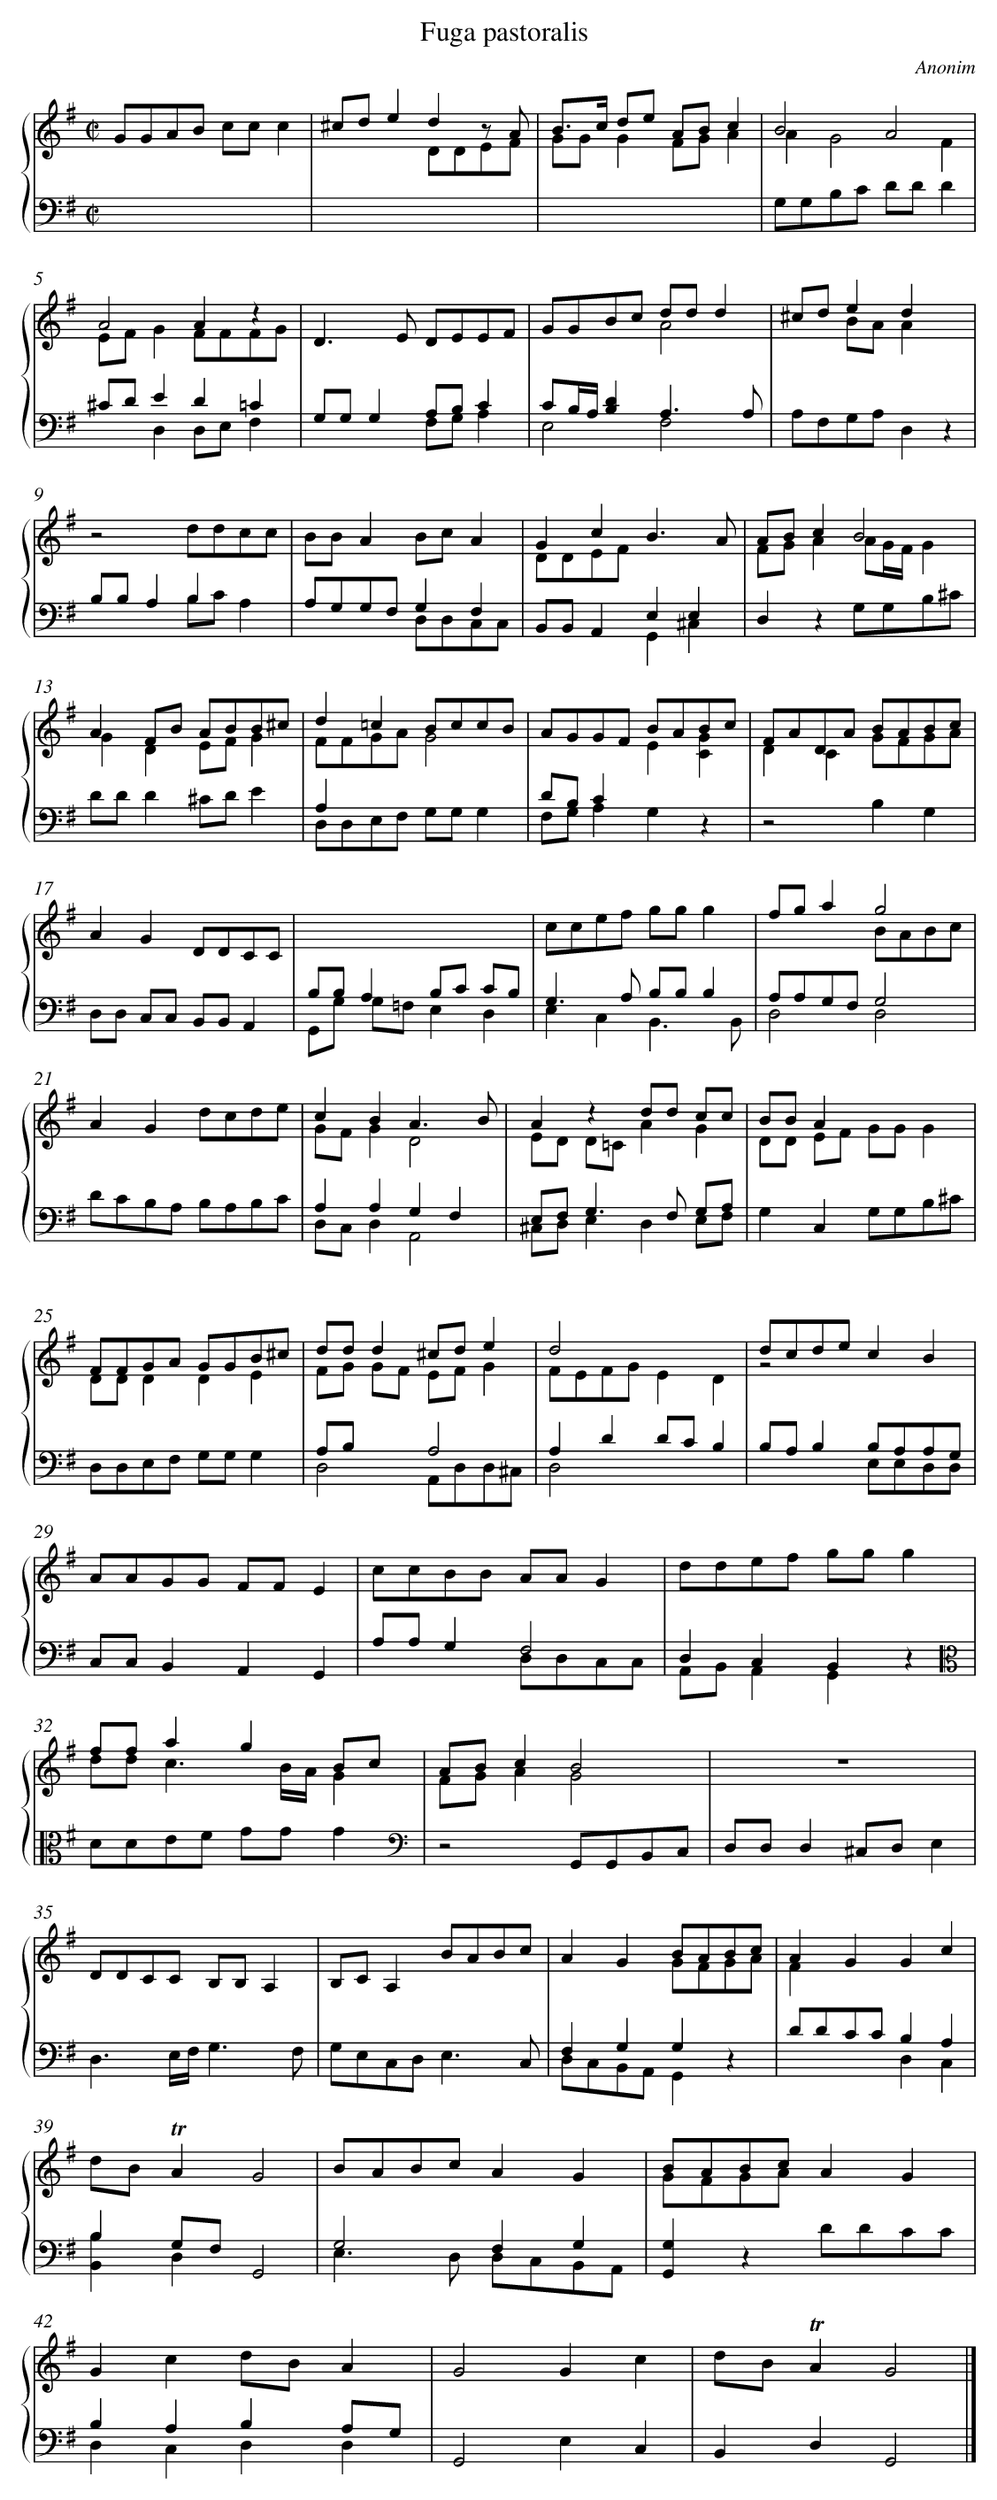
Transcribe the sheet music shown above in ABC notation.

X:1
T: Fuga pastoralis
C: Anonim
L: 1/8
M: C|
%%staves {1 2}
V: 1
V: 2 clef=bass
K: G
[V:1] GGAB ccc2 |
[V:2] x8 |
[V:1] ^cde2d2z A & x4DDEF |
[V:2] x8 |
[V:1] B>c de ABc2 & GGG2FGA2 |
[V:2] x8 |
[V:1] B4A4 & A2G4F2 |
[V:2] G,G,B,C DDD2 |
[V:1] A4A2z2 & EFG2FFFG |
[V:2] ^CDE2D2=C2 & x2D,2D,E,F,2 |
[V:1] D2>E2 DEEF |
[V:2] G,G,G,2A,B,C2 & x4F,G,A,2 |
[V:1] GGBc ddd2 & x4A4 |
[V:2] CB,/A,/[B,2D2]A,3A, & E,4F,4 |
[V:1] ^cde2d2x2 & x2BAA2x2 |
[V:2] A,F,G,A,D,2z2 |
[V:1] z4ddcc |
[V:2] B,B,A,2B,2x2 & x4B,CA,2 |
[V:1] BBA2BcA2 |
[V:2] A,G,G,F,G,2F,2 & x4D,D,C,C, |
[V:1] G2c2B3A & DDEFx4 |
[V:2] B,,B,,A,,2E,2E,2 & x4G,,2^C,2 |
[V:1] ABc2B4 & FGA2AG/F/G2 |
[V:2] D,2z2G,G,B,^C |
[V:1] A2FB ABB^c & G2D2EFG2 |
[V:2] DDD2^CDE2 |
[V:1] d2=c2BccB & FFGAG4 |
[V:2] A,2x2x4 & D,D,E,F, G,G,G,2 |
[V:1] AGGF BABc & x4E2[C2G2] |
[V:2] DB,C2x4 & F,G,A,2G,2z2 |
[V:1] FADA BABc & D2C2GFGA |
[V:2] z4B,2G,2 |
[V:1] A2G2DDCC |
[V:2] D,D, C,C, B,,B,,A,,2 |
[V:1] x8 |
[V:2] B,B,A,2B,C CB, & G,,G, G,=F,E,2D,2 |
[V:1] ccef ggg2 |
[V:2] G,2>A,2 B,B,B,2 & E,2C,2B,,3B,, |
[V:1] fga2g4 & x4BABc |
[V:2] A,A,G,F,G,4 & D,4D,4 |
[V:1] A2G2dcde |
[V:2] DCB,A, B,A,B,C |
[V:1] c2B2A3B & GFG2D4 |
[V:2] A,2A,2G,2F,2 & D,C,D,2A,,4 |
[V:1] A2z2dd cc & ED D=CA2G2 |
[V:2] E,F,2<G,2F, G,A, & ^C,D,E,2D,2E,F, |
[V:1] BBA2x4 & DD EF GGG2 |
[V:2] G,2C,2G,G,B,^C |
[V:1] FFGA GGB^c & DDD2D2E2 |
[V:2] D,D,E,F, G,G,G,2 |
[V:1] ddd2^cde2 & FG GF EFG2 |
[V:2] A,B,x2A,4 & D,4A,,D,D,^C, |
[V:1] d4x4 & FEFGE2D2 |
[V:2] A,2D2DCB,2 & D,4x4 |
[V:1] dcdec2B2 & z4x4 |
[V:2] B,A,B,2B,A,A,G, & x4E,E,D,D, |
[V:1] AAGG FFE2 |
[V:2] C,C,B,,2A,,2G,,2 |
[V:1] ccBB AAG2 |
[V:2] A,A,G,2F,4 & x4D,D,C,C, |
[V:1] ddef ggg2 |
[V:2] D,2C,2B,,2z2[K:clef=alto] & A,,B,,A,,2G,,2x2 |
[V:1] ffa2g2Bc & dd2<c2B/A/G2 |
[V:2] DDEF GGG2[K:clef=bass] |
[V:1] ABc2B4 & FGA2G4 |
[V:2] z4G,,G,,B,,C, |
[V:1] z8 |
[V:2] D,D,D,2^C,D,E,2 |
[V:1] DDCC B,B,A,2 |
[V:2] D,3E,/F,/G,3F, |
[V:1] B,CA,2BABc |
[V:2] G,E,C,D,2<E,2C, |
[V:1] A2G2BABc & x4GFGA |
[V:2] F,2G,2G,2z2 & D,C,B,,A,,G,,2x2 |
[V:1] A2G2G2c2 & F2x2x4 |
[V:2] DDCCB,2A,2 & x4D,2C,2 |
[V:1] dB!trill!A2G4 |
[V:2] B,2G,F,G,,4 & [B,,2B,2]D,2x4 |
[V:1] BABcA2G2 |
[V:2] G,4F,2G,2 & E,2>D,2 D,C,B,,A,, |
[V:1] BABcA2G2 & GFGAx4 |
[V:2] [G,,2G,2]z2DDCC |
[V:1] G2c2dBA2 |
[V:2] B,2A,2B,2A,G, & D,2C,2D,2D,2 |
[V:1] G4G2c2 |
[V:2] G,,4E,2C,2 |
[V:1] dB!trill!A2G4 |]
[V:2] B,,2D,2G,,4 |]
